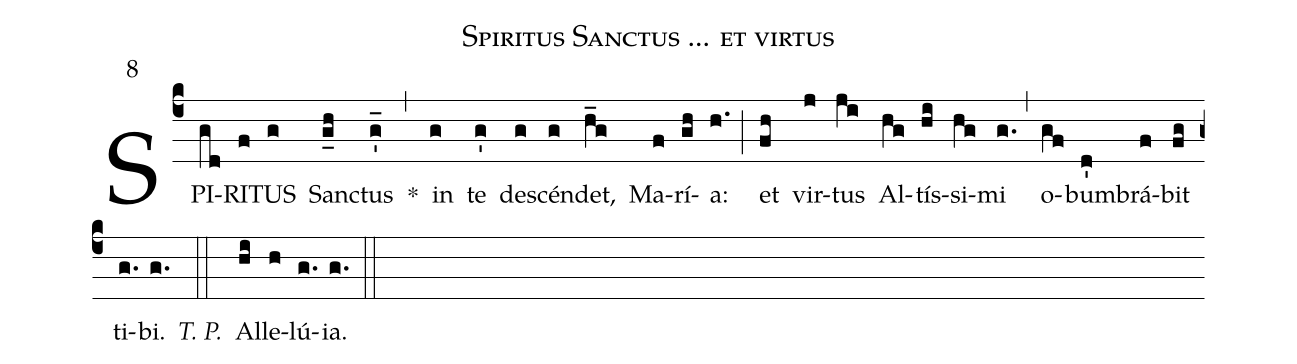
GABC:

name:Spiritus Sanctus ... et virtus;
mode:8;
annotation:8;
office-part:Antiphonae;
%%
(c4) SPI(gd)RI(f)TUS(g) San(g_h)ctus(g'_) *(,) in(g) te(g') de(g)scén(g)det,(h_g) Ma(f)rí(gh)a:(h.) (;) et(fh) vir(j)tus(ji) Al(hg)tís(hi)si(hg)mi(g.) (,) o(gf)bum(d')brá(f)bit(fg) ti(g.)bi.(g.) <i>T. P.</i>(::) Al(hi)le(h)lú(g.)ia.(g.) (::)
